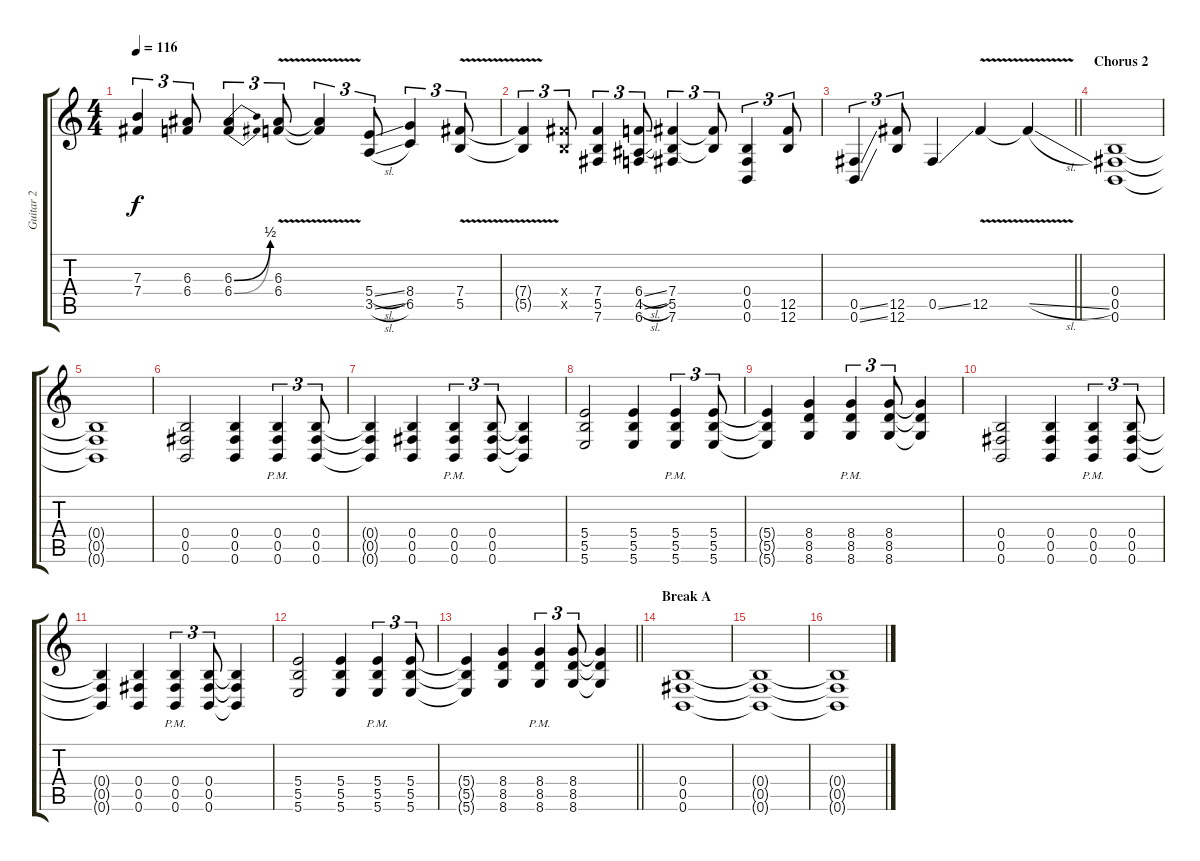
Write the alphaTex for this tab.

\track ("Guitar 2" "Guitar 2") {instrument distortionguitar}
\staff {score tabs}
\tuning (Db4 Ab3 E3 B2 Gb2 B1) {hide}
\ts (4 4)
\tempo 116
\clef g2
\ks c
(7.3{t} 7.4{t}).4{tu (3 2) dy f} (6.3 6.4).8{tu (3 2)} (6.3{be (bend 0 0 60 2)} 6.4{be (bend 0 0 60 2)}).4{tu (3 2)} (6.3{v} 6.4{v}).8{tu (3 2)} (6.3{t} 6.4{t}).4{tu (3 2)} (5.4{sl} 3.5{sl}).8{tu (3 2)} (8.4 6.5).4{tu (3 2)} (7.4{v} 5.5{v}).8{tu (3 2)} |
(7.4{v t} 5.5{v t}).4{tu (3 2)} (7.4{x} 5.5{x}).8{tu (3 2)} (7.4 5.5 7.6).4{tu (3 2)} (6.4{sl} 4.5{sl} 6.6).8{tu (3 2)} (7.4 5.5 7.6).4{tu (3 2)} (7.4{t} 5.5{t}).8{tu (3 2)} (0.4 0.5 0.6).4{tu (3 2)} (12.5 12.6).8{tu (3 2)} |
\barLineRight lightlight
(0.5{ss} 0.6{ss}).4{tu (3 2)} (12.5 12.6).8{tu (3 2)} 0.5{ss}.4 12.5{v}.4 12.5{sl t}.4 |
\section ("" "Chorus 2")
(0.4 0.5 0.6).1 |
(0.4{t} 0.5{t} 0.6{t}).1 |
(0.4 0.5 0.6).2 (0.4 0.5 0.6).4 (0.4{pm} 0.5{pm} 0.6{pm}).4{tu (3 2)} (0.4 0.5 0.6).8{tu (3 2)} |
(0.4{t} 0.5{t} 0.6{t}).4 (0.4 0.5 0.6).4 (0.4{pm} 0.5{pm} 0.6{pm}).4{tu (3 2)} (0.4 0.5 0.6).8{tu (3 2)} (0.4{t} 0.5{t} 0.6{t}).4 |
(5.4 5.5 5.6).2 (5.4 5.5 5.6).4 (5.4{pm} 5.5{pm} 5.6{pm}).4{tu (3 2)} (5.4 5.5 5.6).8{tu (3 2)} |
(5.4{t} 5.5{t} 5.6{t}).4 (8.4 8.5 8.6).4 (8.4{pm} 8.5{pm} 8.6{pm}).4{tu (3 2)} (8.4 8.5 8.6).8{tu (3 2)} (8.4{t} 8.5{t} 8.6{t}).4 |
(0.4 0.5 0.6).2 (0.4 0.5 0.6).4 (0.4{pm} 0.5{pm} 0.6{pm}).4{tu (3 2)} (0.4 0.5 0.6).8{tu (3 2)} |
(0.4{t} 0.5{t} 0.6{t}).4 (0.4 0.5 0.6).4 (0.4{pm} 0.5{pm} 0.6{pm}).4{tu (3 2)} (0.4 0.5 0.6).8{tu (3 2)} (0.4{t} 0.5{t} 0.6{t}).4 |
(5.4 5.5 5.6).2 (5.4 5.5 5.6).4 (5.4{pm} 5.5{pm} 5.6{pm}).4{tu (3 2)} (5.4 5.5 5.6).8{tu (3 2)} |
\barLineRight lightlight
(5.4{t} 5.5{t} 5.6{t}).4 (8.4 8.5 8.6).4 (8.4{pm} 8.5{pm} 8.6{pm}).4{tu (3 2)} (8.4 8.5 8.6).8{tu (3 2)} (8.4{t} 8.5{t} 8.6{t}).4 |
\section ("" "Break A")
(0.4 0.5 0.6).1 |
(0.4{t} 0.5{t} 0.6{t}).1 |
(0.4{t} 0.5{t} 0.6{t}).1
